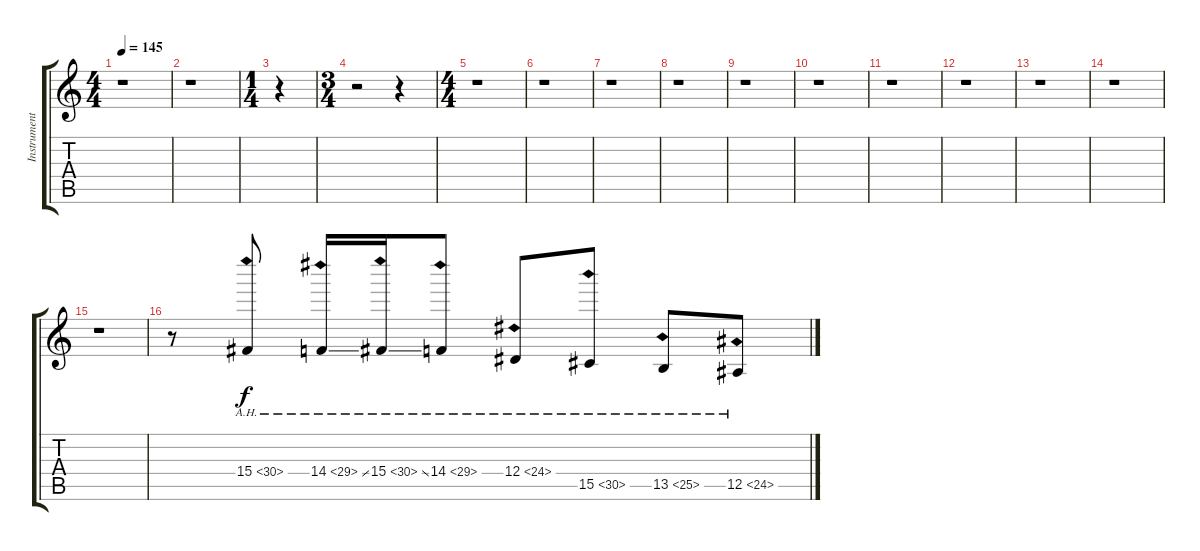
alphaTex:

\track ("Instrument1" "Instrument") {instrument piccolo}
\staff {score tabs}
\tuning (F4 C4 Ab3 Eb3 Bb2 F2) {hide}
\ts (4 4)
\tempo 145
\clef g2
\ks c
r.1{dy f} |
r.1 |
\ts (1 4)
r.4 |
\ts (3 4)
r.2 r.4 |
\ts (4 4)
r.1 |
r.1 |
r.1 |
r.1 |
r.1 |
r.1 |
r.1 |
r.1 |
r.1 |
r.1 |
r.1 |
r.8 15.4{ah 15}.8 14.4{ah 15 ss}.16 15.4{ah 15 ss}.16 14.4{ah 15}.8 12.4{ah 12}.8 15.5{ah 15}.8 13.5{ah 12}.8 12.5{ah 12}.8
